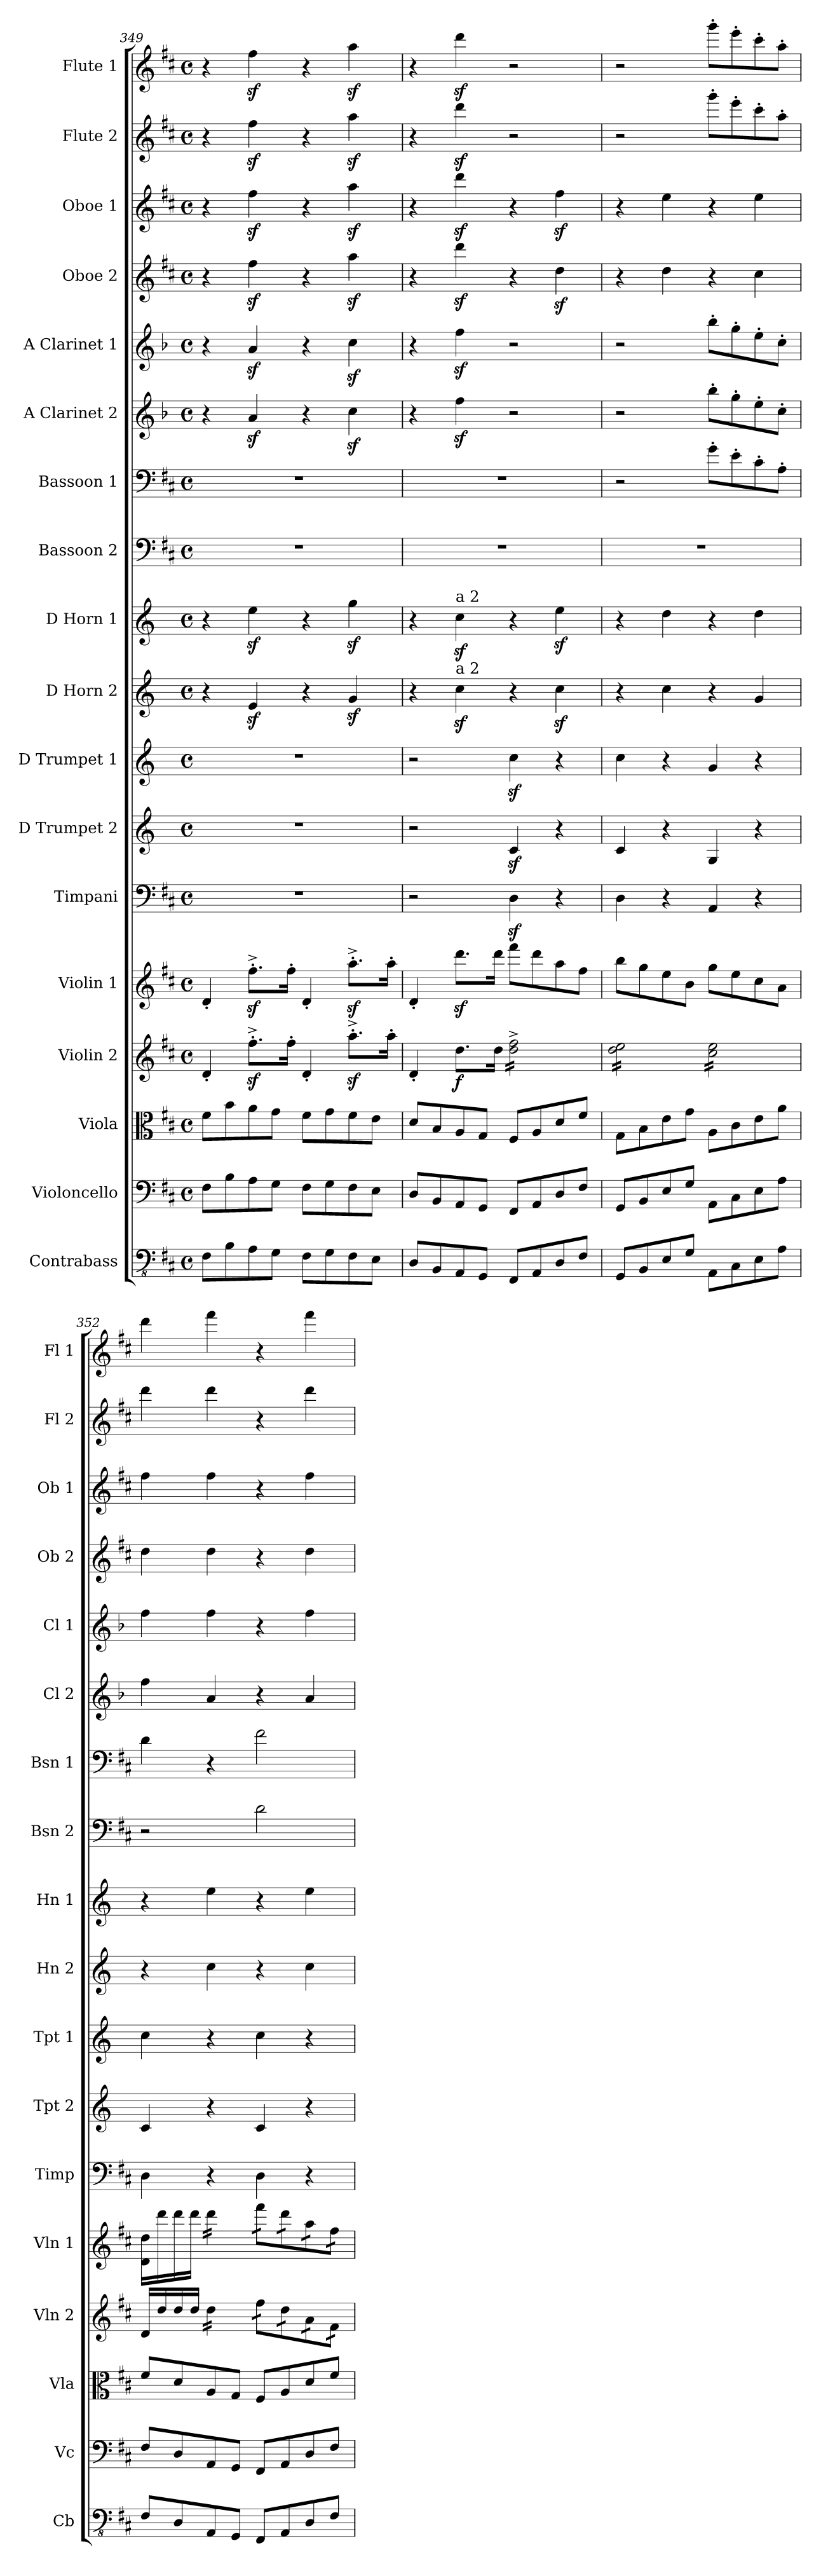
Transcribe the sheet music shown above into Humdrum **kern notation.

**kern	**kern	**kern	**kern	**dynam	**kern	**kern	**kern	**kern	**kern	**kern	**kern	**kern	**kern	**kern	**kern	**kern	**kern	**kern
*part18	*part17	*part16	*part15	*part15	*part14	*part13	*part12	*part11	*part10	*part9	*part8	*part7	*part6	*part5	*part4	*part3	*part2	*part1
*staff18	*staff17	*staff16	*staff15	*staff15	*staff14	*staff13	*staff12	*staff11	*staff10	*staff9	*staff8	*staff7	*staff6	*staff5	*staff4	*staff3	*staff2	*staff1
*I"Contrabass	*I"Violoncello	*I"Viola	*I"Violin 2	*	*I"Violin 1	*I"Timpani	*I"D Trumpet 2	*I"D Trumpet 1	*I"D Horn 2	*I"D Horn 1	*I"Bassoon 2	*I"Bassoon 1	*I"A Clarinet 2	*I"A Clarinet 1	*I"Oboe 2	*I"Oboe 1	*I"Flute 2	*I"Flute 1
*I'Cb	*I'Vc	*I'Vla	*I'Vln 2	*	*I'Vln 1	*I'Timp	*I'Tpt 2	*I'Tpt 1	*I'Hn 2	*I'Hn 1	*I'Bsn 2	*I'Bsn 1	*I'Cl 2	*I'Cl 1	*I'Ob 2	*I'Ob 1	*I'Fl 2	*I'Fl 1
*clefFv4	*clefF4	*clefC3	*clefG2	*	*clefG2	*clefF4	*clefG2	*clefG2	*clefG2	*clefG2	*clefF4	*clefF4	*clefG2	*clefG2	*clefG2	*clefG2	*clefG2	*clefG2
*	*	*	*	*	*	*	*ITrd-1c-2	*ITrd-1c-2	*ITrd6c10	*ITrd6c10	*	*	*ITrd2c3	*ITrd2c3	*	*	*	*
*k[f#c#]	*k[f#c#]	*k[f#c#]	*k[f#c#]	*	*k[f#c#]	*k[f#c#]	*k[f#c#]	*k[f#c#]	*k[f#c#]	*k[f#c#]	*k[f#c#]	*k[f#c#]	*k[f#c#]	*k[f#c#]	*k[f#c#]	*k[f#c#]	*k[f#c#]	*k[f#c#]
*M4/4	*M4/4	*M4/4	*M4/4	*	*M4/4	*M4/4	*M4/4	*M4/4	*M4/4	*M4/4	*M4/4	*M4/4	*M4/4	*M4/4	*M4/4	*M4/4	*M4/4	*M4/4
*met(c)	*met(c)	*met(c)	*met(c)	*	*met(c)	*met(c)	*met(c)	*met(c)	*met(c)	*met(c)	*met(c)	*met(c)	*met(c)	*met(c)	*met(c)	*met(c)	*met(c)	*met(c)
=349	=349	=349	=349	=349	=349	=349	=349	=349	=349	=349	=349	=349	=349	=349	=349	=349	=349	=349
8FF#\L	8F#\L	8f#\L	4d'/	.	4d'/	1r	1r	1r	4r	4r	1r	1r	4r	4r	4r	4r	4r	4r
8BB\	8B\	8b\	.	.	.	.	.	.	.	.	.	.	.	.	.	.	.	.
8AA\	8A\	8a\	8.ff#z<'^\L	.	8.ff#z<'^\L	.	.	.	4F#z</	4f#z<\	.	.	4f#z</	4f#z</	4ff#z<\	4ff#z<\	4ff#z<\	4ff#z<\
8GG\J	8G\J	8g\J	.	.	.	.	.	.	.	.	.	.	.	.	.	.	.	.
.	.	.	16ff#'\Jk	.	16ff#'\Jk	.	.	.	.	.	.	.	.	.	.	.	.	.
8FF#\L	8F#\L	8f#\L	4d'/	.	4d'/	.	.	.	4r	4r	.	.	4r	4r	4r	4r	4r	4r
8GG\	8G\	8g\	.	.	.	.	.	.	.	.	.	.	.	.	.	.	.	.
8FF#\	8F#\	8f#\	8.aaz<'^\L	.	8.aaz<'^\L	.	.	.	4Az</	4az<\	.	.	4az<\	4az<\	4aaz<\	4aaz<\	4aaz<\	4aaz<\
8EE\J	8E\J	8e\J	.	.	.	.	.	.	.	.	.	.	.	.	.	.	.	.
.	.	.	16aa'\Jk	.	16aa'\Jk	.	.	.	.	.	.	.	.	.	.	.	.	.
=350	=350	=350	=350	=350	=350	=350	=350	=350	=350	=350	=350	=350	=350	=350	=350	=350	=350	=350
8DD/L	8D/L	8d/L	4d'/	.	4d'/	2r	2r	2r	4r	4r	1r	1r	4r	4r	4r	4r	4r	4r
8BBB/	8BB/	8B/	.	.	.	.	.	.	.	.	.	.	.	.	.	.	.	.
!	!	!	!	!	!	!	!	!	!	!LO:TX:a:t=a 2	!	!	!	!	!	!	!	!
!	!	!	!	!	!	!	!	!	!LO:TX:a:t=a 2	!	!	!	!	!	!	!	!	!
!	!	!	!	!LO:DY:b	!	!	!	!	!	!	!	!	!	!	!	!	!	!
8AAA/	8AA/	8A/	8.dd\L	f	8.dddz<\L	.	.	.	4dz<\	4dz<\	.	.	4ddz<\	4ddz<\	4dddz<\	4dddz<\	4dddz<\	4dddz<\
8GGG/J	8GG/J	8G/J	.	.	.	.	.	.	.	.	.	.	.	.	.	.	.	.
.	.	.	16dd\Jk	.	16ddd\Jk	.	.	.	.	.	.	.	.	.	.	.	.	.
*	*	*	*tremolo	*	*	*	*	*	*	*	*	*	*	*	*	*	*	*
8FFF#/L	8FF#/L	8F#/L	16dd\^ 16ff#\^LL	.	8fff#\L	4Dz<\	4dz</	4ddz<\	4r	4r	.	.	2r	2r	4r	4r	2r	2r
.	.	.	16dd\^ 16ff#\^	.	.	.	.	.	.	.	.	.	.	.	.	.	.	.
8AAA/	8AA/	8A/	16dd\^ 16ff#\^	.	8ddd\	.	.	.	.	.	.	.	.	.	.	.	.	.
.	.	.	16dd\^ 16ff#\^	.	.	.	.	.	.	.	.	.	.	.	.	.	.	.
8DD/	8D/	8d/	16dd\^ 16ff#\^	.	8aa\	4r	4r	4r	4dz<\	4f#z<\	.	.	.	.	4ddz<\	4ff#z<\	.	.
.	.	.	16dd\^ 16ff#\^	.	.	.	.	.	.	.	.	.	.	.	.	.	.	.
8FF#/J	8F#/J	8f#/J	16dd\^ 16ff#\^	.	8ff#\J	.	.	.	.	.	.	.	.	.	.	.	.	.
.	.	.	16dd\^ 16ff#\^JJ	.	.	.	.	.	.	.	.	.	.	.	.	.	.	.
=351	=351	=351	=351	=351	=351	=351	=351	=351	=351	=351	=351	=351	=351	=351	=351	=351	=351	=351
8GGG/L	8GG/L	8G\L	16dd\ 16ee\LL	.	8bb\L	4D\	4d/	4dd\	4r	4r	1r	2r	2r	2r	4r	4r	2r	2r
.	.	.	16dd\ 16ee\	.	.	.	.	.	.	.	.	.	.	.	.	.	.	.
8BBB/	8BB/	8B\	16dd\ 16ee\	.	8gg\	.	.	.	.	.	.	.	.	.	.	.	.	.
.	.	.	16dd\ 16ee\	.	.	.	.	.	.	.	.	.	.	.	.	.	.	.
8EE/	8E/	8e\	16dd\ 16ee\	.	8ee\	4r	4r	4r	4d\	4e\	.	.	.	.	4dd\	4ee\	.	.
.	.	.	16dd\ 16ee\	.	.	.	.	.	.	.	.	.	.	.	.	.	.	.
8GG/J	8G/J	8g\J	16dd\ 16ee\	.	8b\J	.	.	.	.	.	.	.	.	.	.	.	.	.
.	.	.	16dd\ 16ee\JJ	.	.	.	.	.	.	.	.	.	.	.	.	.	.	.
8AAA\L	8AA\L	8A\L	16cc#\ 16ee\LL	.	8gg\L	4AA/	4A/	4a/	4r	4r	.	8g'\L	8gg'\L	8gg'\L	4r	4r	8ggg'\L	8ggg'\L
.	.	.	16cc#\ 16ee\	.	.	.	.	.	.	.	.	.	.	.	.	.	.	.
8CC#\	8C#\	8c#\	16cc#\ 16ee\	.	8ee\	.	.	.	.	.	.	8e'\	8ee'\	8ee'\	.	.	8eee'\	8eee'\
.	.	.	16cc#\ 16ee\	.	.	.	.	.	.	.	.	.	.	.	.	.	.	.
8EE\	8E\	8e\	16cc#\ 16ee\	.	8cc#\	4r	4r	4r	4A/	4e\	.	8c#'\	8cc#'\	8cc#'\	4cc#\	4ee\	8ccc#'\	8ccc#'\
.	.	.	16cc#\ 16ee\	.	.	.	.	.	.	.	.	.	.	.	.	.	.	.
8AA\J	8A\J	8a\J	16cc#\ 16ee\	.	8a\J	.	.	.	.	.	.	8A'\J	8a'\J	8a'\J	.	.	8aa'\J	8aa'\J
.	.	.	16cc#\ 16ee\JJ	.	.	.	.	.	.	.	.	.	.	.	.	.	.	.
*	*	*	*Xtremolo	*	*	*	*	*	*	*	*	*	*	*	*	*	*	*
=352	=352	=352	=352	=352	=352	=352	=352	=352	=352	=352	=352	=352	=352	=352	=352	=352	=352	=352
8FF#/L	8F#/L	8f#/L	16d/LL	.	16d\ 16dd\LL	4D\	4d/	4dd\	4r	4r	2r	4d\	4dd\	4dd\	4dd\	4ff#\	4ddd\	4ddd\
.	.	.	16dd/	.	16ddd\	.	.	.	.	.	.	.	.	.	.	.	.	.
8DD/	8D/	8d/	16dd/	.	16ddd\	.	.	.	.	.	.	.	.	.	.	.	.	.
.	.	.	16dd/JJ	.	16ddd\JJ	.	.	.	.	.	.	.	.	.	.	.	.	.
*	*	*	*tremolo	*	*	*	*	*	*	*	*	*	*	*	*	*	*	*
*	*	*	*	*	*tremolo	*	*	*	*	*	*	*	*	*	*	*	*	*
8AAA/	8AA/	8A/	16dd\LL	.	16ddd\LL	4r	4r	4r	4d\	4f#\	.	4r	4f#/	4dd\	4dd\	4ff#\	4ddd\	4fff#\
.	.	.	16dd\	.	16ddd\	.	.	.	.	.	.	.	.	.	.	.	.	.
8GGG/J	8GG/J	8G/J	16dd\	.	16ddd\	.	.	.	.	.	.	.	.	.	.	.	.	.
.	.	.	16dd\JJ	.	16ddd\JJ	.	.	.	.	.	.	.	.	.	.	.	.	.
8FFF#/L	8FF#/L	8F#/L	16ff#\LL	.	16fff#\LL	4D\	4d/	4dd\	4r	4r	2d\	2f#\	4r	4r	4r	4r	4r	4r
.	.	.	16ff#\	.	16fff#\	.	.	.	.	.	.	.	.	.	.	.	.	.
8AAA/	8AA/	8A/	16dd\	.	16ddd\	.	.	.	.	.	.	.	.	.	.	.	.	.
.	.	.	16dd\	.	16ddd\	.	.	.	.	.	.	.	.	.	.	.	.	.
8DD/	8D/	8d/	16a\	.	16aa\	4r	4r	4r	4d\	4f#\	.	.	4f#/	4dd\	4dd\	4ff#\	4ddd\	4fff#\
.	.	.	16a\	.	16aa\	.	.	.	.	.	.	.	.	.	.	.	.	.
8FF#/J	8F#/J	8f#/J	16f#\	.	16ff#\	.	.	.	.	.	.	.	.	.	.	.	.	.
.	.	.	16f#\JJ	.	16ff#\JJ	.	.	.	.	.	.	.	.	.	.	.	.	.
*	*	*	*	*	*Xtremolo	*	*	*	*	*	*	*	*	*	*	*	*	*
*	*	*	*Xtremolo	*	*	*	*	*	*	*	*	*	*	*	*	*	*	*
=	=	=	=	=	=	=	=	=	=	=	=	=	=	=	=	=	=	=
*-	*-	*-	*-	*-	*-	*-	*-	*-	*-	*-	*-	*-	*-	*-	*-	*-	*-	*-
